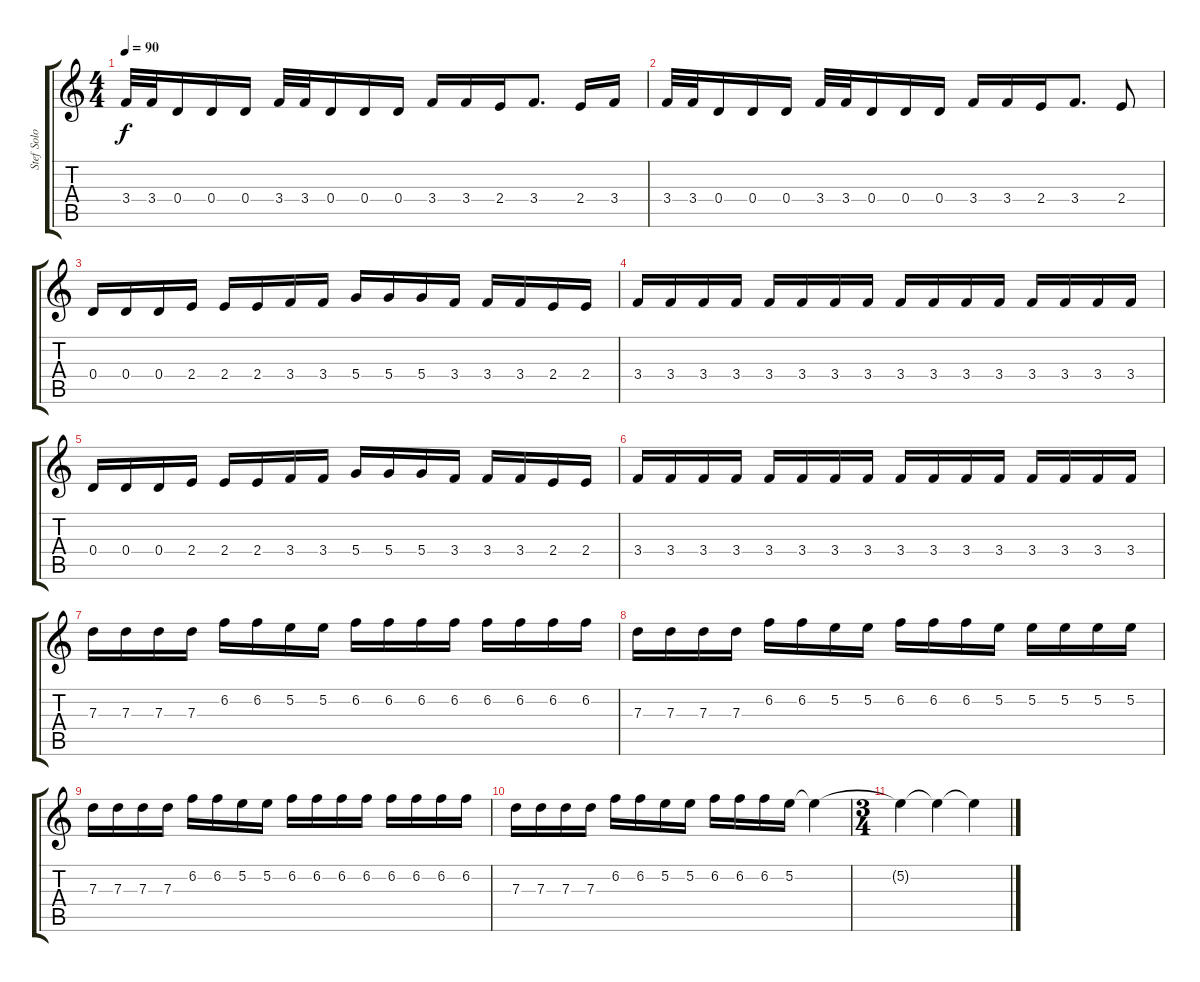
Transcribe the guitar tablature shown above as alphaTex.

\track ("Stef Solo" "Stef Solo") {instrument overdrivenguitar}
\staff {score tabs}
\tuning (E4 B3 G3 D3 A2 D2) {hide}
\ts (4 4)
\tempo 90
\clef g2
\ks c
3.4.32{dy f} 3.4.32 0.4.16 0.4.16 0.4.16 3.4.32 3.4.32 0.4.16 0.4.16 0.4.16 3.4.16 3.4.16 2.4.16 3.4.8{d} 2.4.16 3.4.16 |
3.4.32 3.4.32 0.4.16 0.4.16 0.4.16 3.4.32 3.4.32 0.4.16 0.4.16 0.4.16 3.4.16 3.4.16 2.4.16 3.4.8{d} 2.4.8 |
0.4.16 0.4.16 0.4.16 2.4.16 2.4.16 2.4.16 3.4.16 3.4.16 5.4.16 5.4.16 5.4.16 3.4.16 3.4.16 3.4.16 2.4.16 2.4.16 |
3.4.16 3.4.16 3.4.16 3.4.16 3.4.16 3.4.16 3.4.16 3.4.16 3.4.16 3.4.16 3.4.16 3.4.16 3.4.16 3.4.16 3.4.16 3.4.16 |
0.4.16 0.4.16 0.4.16 2.4.16 2.4.16 2.4.16 3.4.16 3.4.16 5.4.16 5.4.16 5.4.16 3.4.16 3.4.16 3.4.16 2.4.16 2.4.16 |
3.4.16 3.4.16 3.4.16 3.4.16 3.4.16 3.4.16 3.4.16 3.4.16 3.4.16 3.4.16 3.4.16 3.4.16 3.4.16 3.4.16 3.4.16 3.4.16 |
7.3.16 7.3.16 7.3.16 7.3.16 6.2.16 6.2.16 5.2.16 5.2.16 6.2.16 6.2.16 6.2.16 6.2.16 6.2.16 6.2.16 6.2.16 6.2.16 |
7.3.16 7.3.16 7.3.16 7.3.16 6.2.16 6.2.16 5.2.16 5.2.16 6.2.16 6.2.16 6.2.16 5.2.16 5.2.16 5.2.16 5.2.16 5.2.16 |
7.3.16 7.3.16 7.3.16 7.3.16 6.2.16 6.2.16 5.2.16 5.2.16 6.2.16 6.2.16 6.2.16 6.2.16 6.2.16 6.2.16 6.2.16 6.2.16 |
7.3.16 7.3.16 7.3.16 7.3.16 6.2.16 6.2.16 5.2.16 5.2.16 6.2.16 6.2.16 6.2.16 5.2.16 5.2{t}.4{volume 0} |
\ts (3 4)
5.2{t}.4 5.2{t}.4 5.2{t}.4
